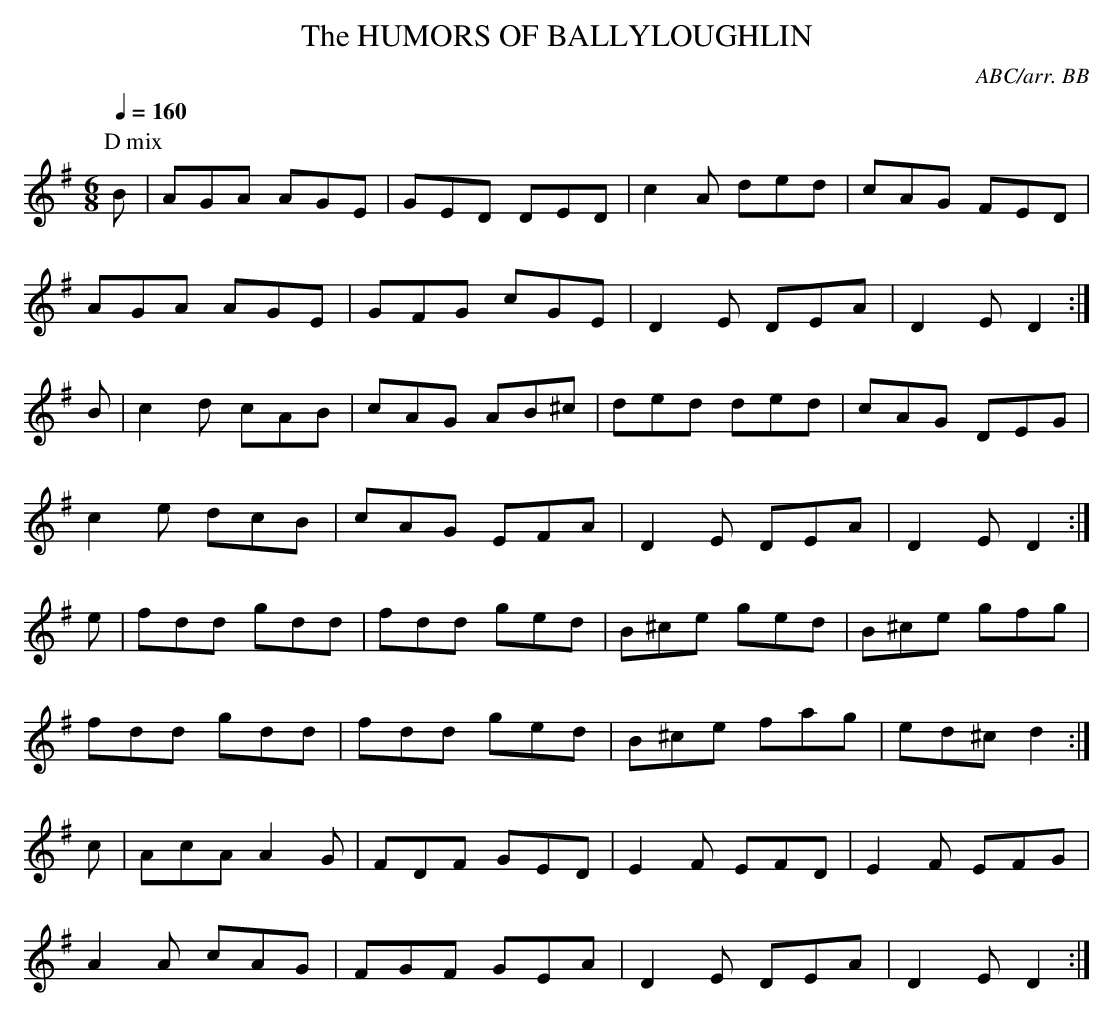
X:1
T:HUMORS OF BALLYLOUGHLIN, The
C:ABC/arr. BB
L:1/8
M:6/8
Q:1/4=160
K:G
P:D mix
B|AGA AGE|GED DED|c2A ded|cAG FED|
AGA AGE|GFG cGE|D2E DEA|D2E D2:|
B|c2d cAB|cAG AB^c|ded ded|cAG DEG|
c2e dcB|cAG EFA|D2E DEA|D2E D2:|
e|fdd gdd|fdd ged|B^ce ged|B^ce gfg|
fdd gdd|fdd ged|B^ce fag|ed^c d2:|
c|AcA A2G|FDF GED|E2F EFD|E2F EFG|
A2A cAG|FGF GEA|D2E DEA|D2E D2:|
